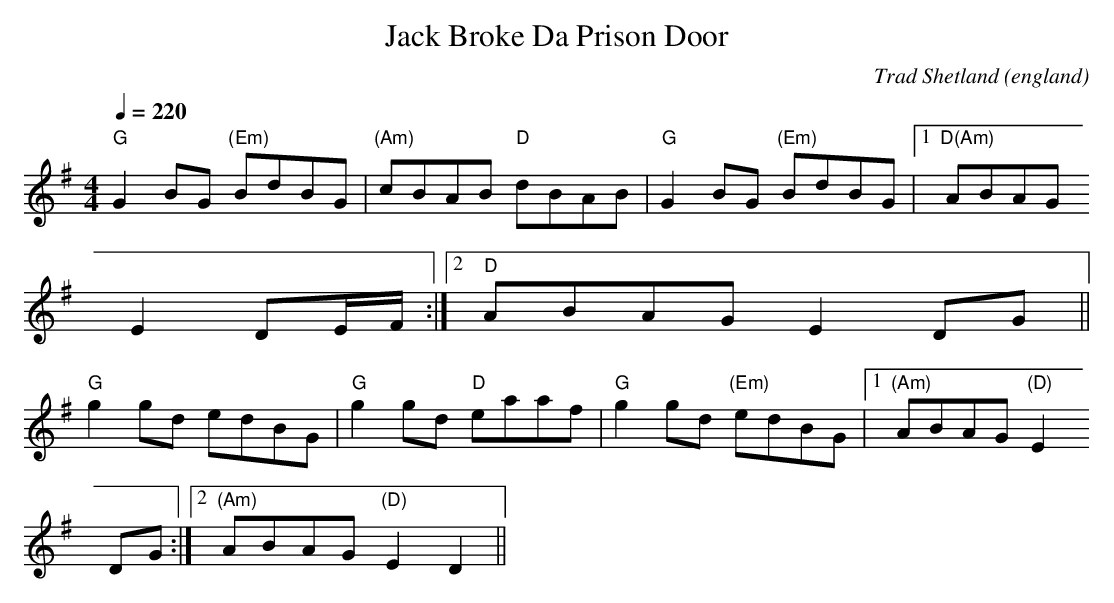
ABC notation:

X:1
T:Jack Broke Da Prison Door
O:england
M:4/4
L:1/8
Q:1/4=220
C:Trad Shetland
K:G
"G"G2 BG "(Em)"BdBG|"(Am)"cBAB "D"dBAB|"G"G2 BG "(Em)"BdBG|[1"D(Am)"ABAG
E2 DE/2F/2:|[2"D"ABAG E2 DG||
"G"g2 gd edBG|"G"g2 gd "D"eaaf|"G"g2 gd "(Em)"edBG|[1"(Am)"ABAG "(D)"E2
DG:|[2"(Am)"ABAG "(D)"E2 D2||
